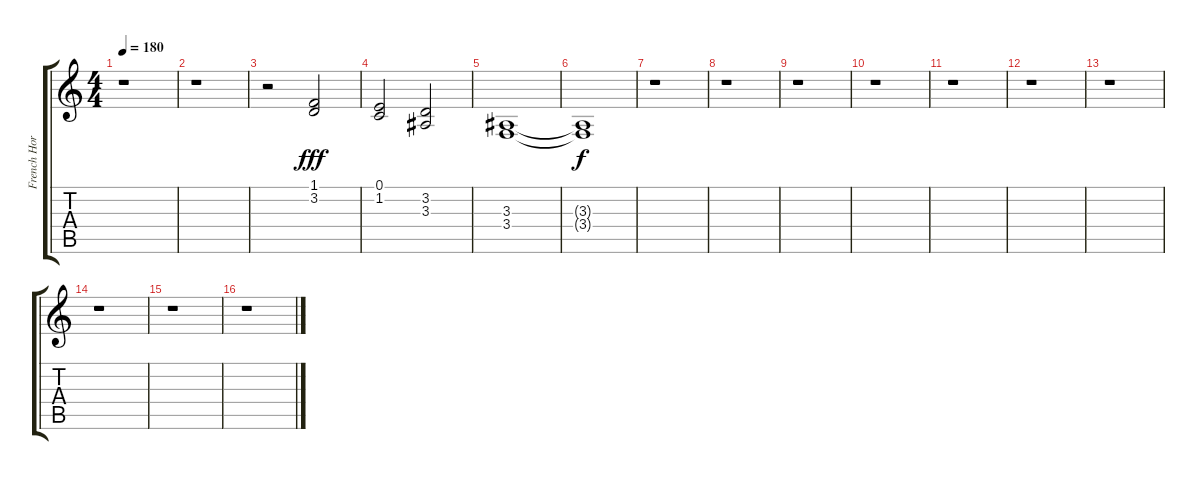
\track ("French Horn" "French Hor") {instrument frenchhorn}
\staff {score tabs}
\tuning (E4 B3 G3 D3 A2 E2) {hide}
\ts (4 4)
\tempo 180
\clef g2
\ks c
r.1{dy fff} |
r.1 |
r.2 (1.1 3.2).2 |
(0.1 1.2).2 (3.2 3.3).2 |
(3.3 3.4).1 |
(3.3{t} 3.4{t}).1{dy f} |
r.1 |
r.1 |
r.1 |
r.1 |
r.1 |
r.1 |
r.1 |
r.1 |
r.1 |
r.1
